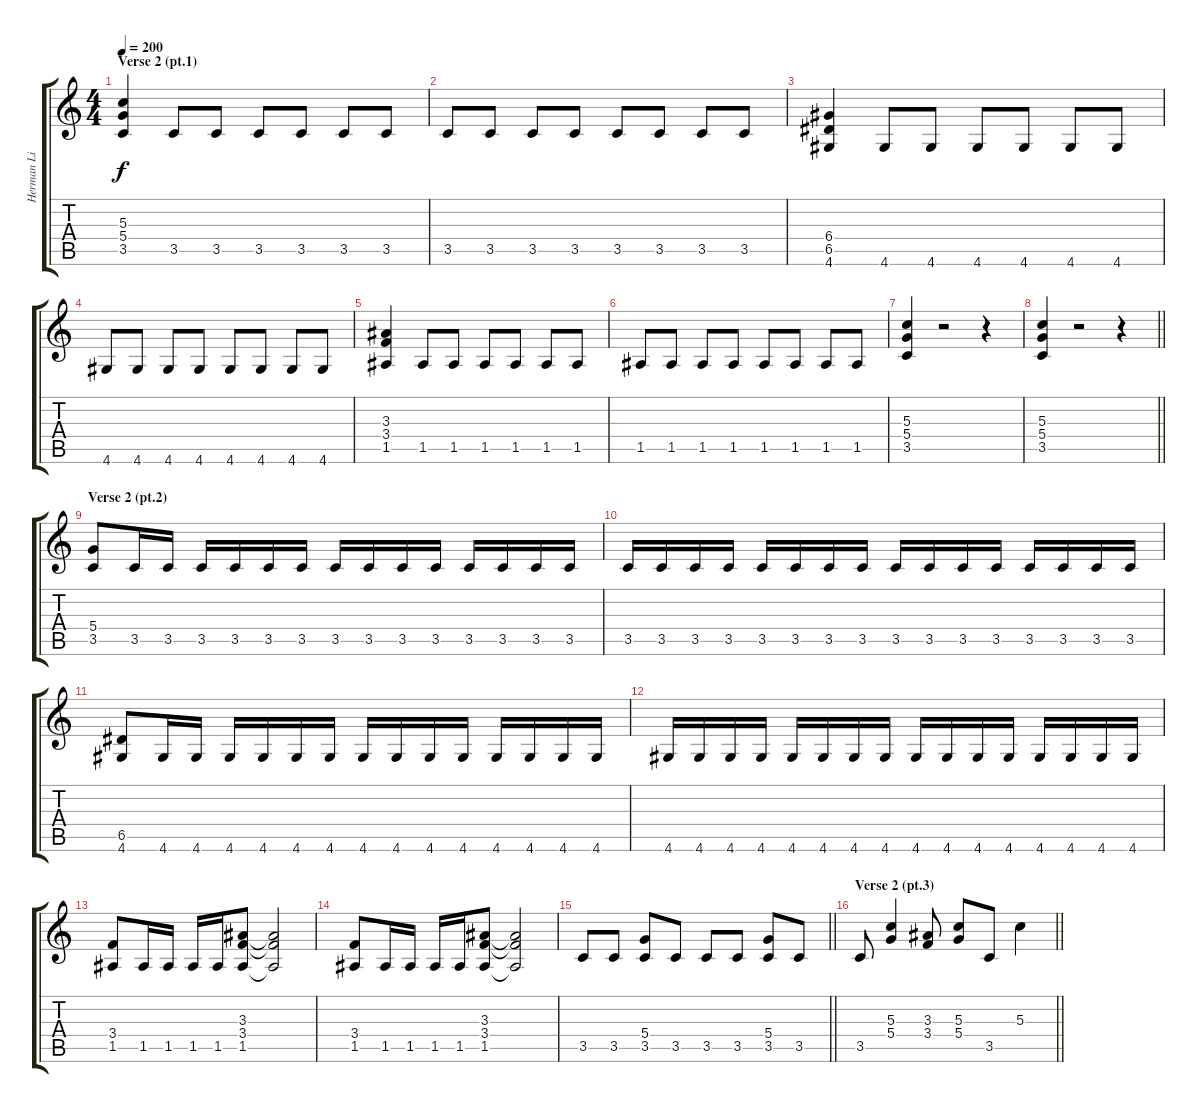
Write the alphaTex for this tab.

\track ("Herman Li (Rythm Guitar)" "Herman Li ") {instrument overdrivenguitar}
\staff {score tabs}
\tuning (E4 B3 G3 D3 A2 E2) {hide}
\ts (4 4)
\section ("" "Verse 2 (pt.1)")
\tempo 200
\clef g2
\ks aminor
(5.3 5.4 3.5).4{dy f} 3.5.8 3.5.8 3.5.8 3.5.8 3.5.8 3.5.8 |
3.5.8 3.5.8 3.5.8 3.5.8 3.5.8 3.5.8 3.5.8 3.5.8 |
(6.4 6.5 4.6).4 4.6.8 4.6.8 4.6.8 4.6.8 4.6.8 4.6.8 |
4.6.8 4.6.8 4.6.8 4.6.8 4.6.8 4.6.8 4.6.8 4.6.8 |
(3.3 3.4 1.5).4 1.5.8 1.5.8 1.5.8 1.5.8 1.5.8 1.5.8 |
1.5.8 1.5.8 1.5.8 1.5.8 1.5.8 1.5.8 1.5.8 1.5.8 |
(5.3 5.4 3.5).4 r.2 r.4 |
\barLineRight lightlight
(5.3 5.4 3.5).4 r.2 r.4 |
\section ("" "Verse 2 (pt.2)")
(5.4 3.5).8 3.5.16 3.5.16 3.5.16 3.5.16 3.5.16 3.5.16 3.5.16 3.5.16 3.5.16 3.5.16 3.5.16 3.5.16 3.5.16 3.5.16 |
3.5.16 3.5.16 3.5.16 3.5.16 3.5.16 3.5.16 3.5.16 3.5.16 3.5.16 3.5.16 3.5.16 3.5.16 3.5.16 3.5.16 3.5.16 3.5.16 |
(6.5 4.6).8 4.6.16 4.6.16 4.6.16 4.6.16 4.6.16 4.6.16 4.6.16 4.6.16 4.6.16 4.6.16 4.6.16 4.6.16 4.6.16 4.6.16 |
4.6.16 4.6.16 4.6.16 4.6.16 4.6.16 4.6.16 4.6.16 4.6.16 4.6.16 4.6.16 4.6.16 4.6.16 4.6.16 4.6.16 4.6.16 4.6.16 |
(3.4 1.5).8 1.5.16 1.5.16 1.5.16 1.5.16 (3.3 3.4 1.5).8 (3.3{t} 3.4{t} 1.5{t}).2 |
(3.4 1.5).8 1.5.16 1.5.16 1.5.16 1.5.16 (3.3 3.4 1.5).8 (3.3{t} 3.4{t} 1.5{t}).2 |
\barLineRight lightlight
3.5.8 3.5.8 (5.4 3.5).8 3.5.8 3.5.8 3.5.8 (5.4 3.5).8 3.5.8 |
\section ("" "Verse 2 (pt.3)")
\barLineRight lightlight
3.5.8 (5.3 5.4).4 (3.3 3.4).8 (5.3 5.4).8 3.5.8 5.3.4
